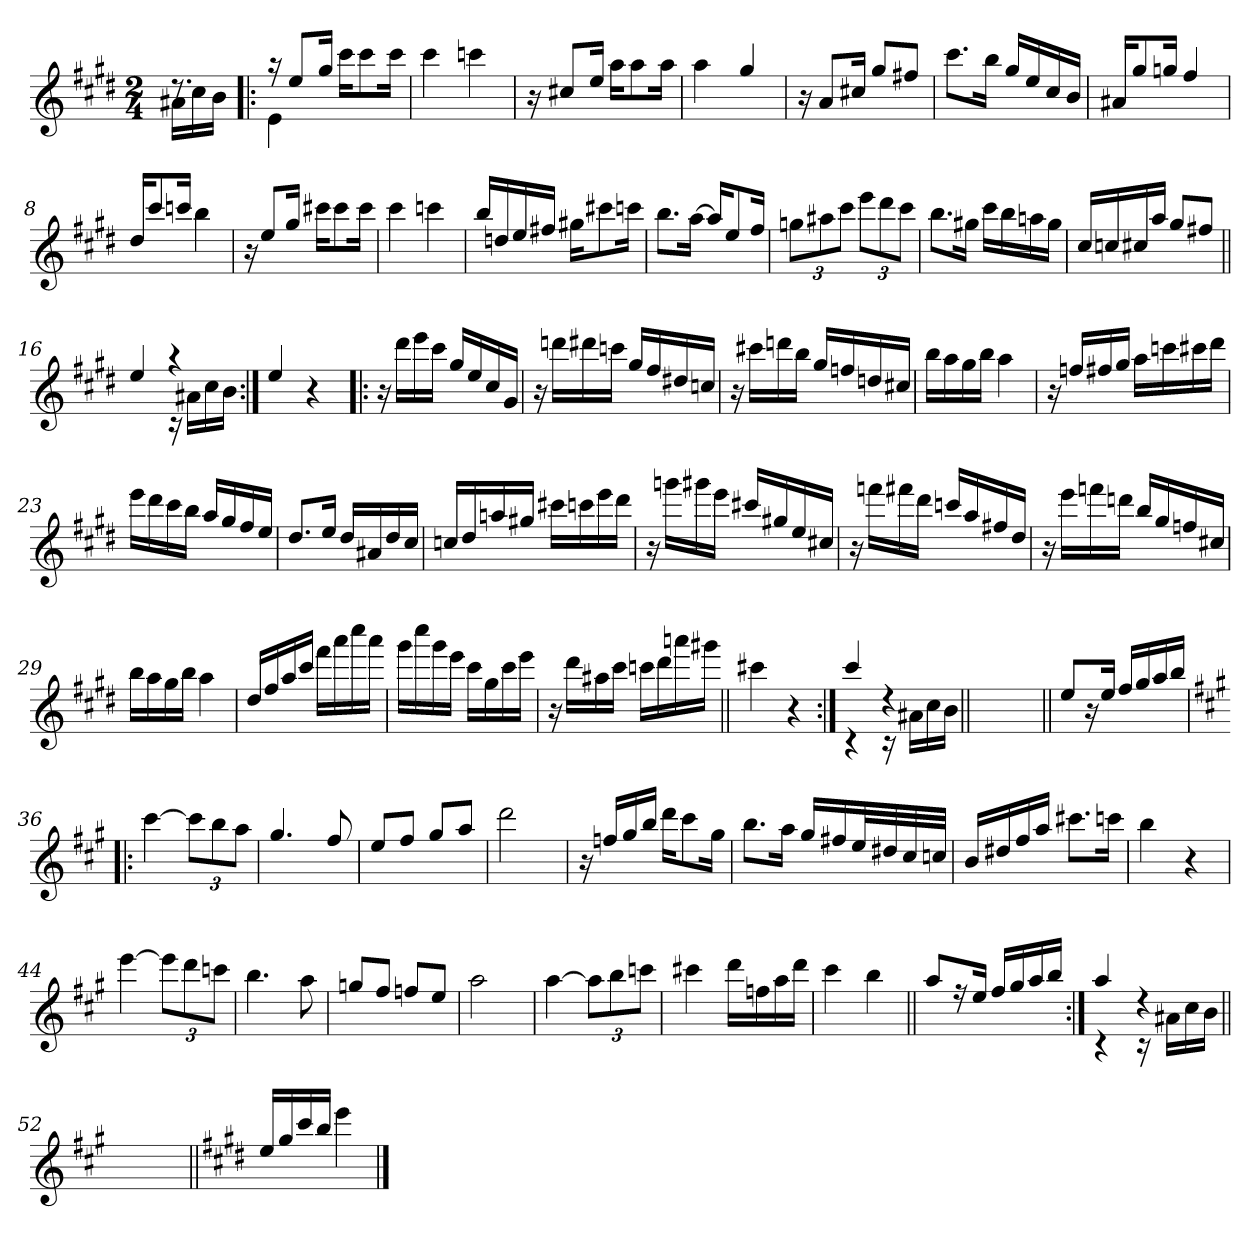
**kern
*part1
*staff1
*I'Cl
*clefG2
*ITrd1c2
*k[f#c#]
*D:
*M2/4
=
*^
8.rdd	16g#X\LL
.	16b\
.	16a\JJ
=1!|:	=1!|:
16r	4d\
8dd/L	.
16ff#/Jk	.
16bb\KL	4ryy
8bb\	.
16bb\Jk	.
*v	*v
=2
4bb\
4bb-X\
=3
16r
8bn/L
16dd/Jk
16gg\KL
8gg\
16gg\Jk
=4
4gg\
4ff#/
!!LO:LB:g=z
=5
16r
8g/L
16bn/Jk
8ff#/L
8een/J
=6
8.bb\L
16aa\Jk
16ff#/LL
16dd/
16b/
16a/JJ
=7
16g#X/KL
8ff#/
16ffn/Jk
4ee/
=8
16cc#/KL
8bb/
16bb-X/Jk
4aa\
=9
16r
8dd/L
16ff#/Jk
16bbn\KL
8bb\
16bb\Jk
!!LO:LB:g=z
=10
4bb\
4bb-X\
=11
16aa/LL
16ccn/
16dd/
16een/JJ
16ff#X\KL
8bbn\
16bb-X\Jk
=12
8.aa\L
[16gg\Jk
16gg/KL]
8dd/
16ee/Jk
=13
12ffn\L
12gg#X\
12bb\J
12ddd\L
12ccc#\
12bb\J
!!LO:LB:g=z
=14
8.aa\L
16ff#X\Jk
16bb\LL
16aa\
16ggn\
16ff#\JJ
=15
16b/LL
16b-X/
16bn/
16gg/JJ
8ff#/L
8een/J
=16||
*^
4dd/	4ryy
4r	16rc
.	16g#X\LL
.	16b\
.	16a\JJ
*v	*v
=17:|!
4dd/
4r
!!LO:LB:g=z
=18!|:
16r
16ccc#\LL
16ddd\
16bb\JJ
16ff#/LL
16dd/
16b/
16f#/JJ
=19
16r
16cccn\LL
16ccc#X\
16bb-X\JJ
16ff#/LL
16ee/
16cc#X/
16b-X/JJ
=20
16r
16bbn\LL
16cccn\
16aa\JJ
16ff#/LL
16ee-X/
16ccn/
16bn/JJ
=21
16aa\LL
16gg\
16ff#\
16aa\JJ
4gg\
!!LO:LB:g=z
=22
16r
16ee-X/LL
16een/
16ff#/JJ
16gg\LL
16bb-X\
16bbn\
16ccc#\JJ
=23
16ddd\LL
16ccc#\
16bb\
16aa\JJ
16gg/LL
16ff#/
16ee/
16dd/JJ
=24
8.cc#/L
16dd/Jk
16cc#/LL
16g#X/
16cc#/
16b/JJ
=25
16b-X/LL
16cc#/
16ggn/
16ff#X/JJ
16bbn\LL
16bb-X\
16ddd\
16ccc#\JJ
!!LO:LB:g=z
=26
16r
16fffn\LL
16fff#X\
16ddd\JJ
16bbn/LL
16ff#X/
16dd/
16bn/JJ
=27
16r
16eee-X\LL
16eeen\
16ccc#\JJ
16bb-X/LL
16gg/
16een/
16cc#/JJ
=28
16r
16ddd\LL
16eee-X\
16cccn\JJ
16aa/LL
16ff#/
16ee-X/
16bn/JJ
=29
16aa\LL
16gg\
16ff#\
16aa\JJ
4gg\
=30
16cc#/LL
16ee/
16gg/
16bb/JJ
16eee\LL
16ggg\
16bbb\
16ggg\JJ
!!LO:LB:g=z
=31
16fff#\LL
16bbb\
16fff#\
16ddd\JJ
16bb\LL
16ff#\
16bb\
16ddd\JJ
=32
16r
16ccc#\LL
16gg#X\
16bb\JJ
16bb-X\LL
16ccc#\
16gggn\
16fff#X\JJ
=33||
4bbn\
4r
=34:|!
*^
4bb/	4rc
4rdd	16rc
.	16g#X\LL
.	16b\
.	16a\JJ
*v	*v
=34X341||
2ryy
!!LO:PB:g=z
=35||
8dd/L
16r
16dd/Jk
16ee/LL
16ff#/
16gg/
16aa/JJ
=36!|:
*k[f#]
*G:
[4bb\
12bb\L]
12aa\
12gg\J
=37
4.ff#/
8ee/
=38
8dd/L
8ee/J
8ff#/L
8gg/J
=39
2ccc\
!!LO:LB:g=z
=40
16r
16ee-X/LL
16ff#/
16aa/JJ
16ccc\KL
8bb\
16ff#\Jk
=41
8.aa\L
16gg\Jk
16ff#/LL
16een/
32dd/L
32cc#X/
32b/
32b-X/JJJ
=42
16a/LL
16cc#X/
16ee/
16gg/JJ
8.bbn\L
16bb-X\Jk
=43
4aa\
4r
=44
[4ddd\
12ddd\L]
12ccc\
12bb-X\J
!!LO:LB:g=z
=45
4.aa\
8gg\
=46
8ffn/L
8ee/J
8ee-X/L
8dd/J
=47
2gg\
=48
[4gg\
12gg\L]
12aa\
12bb-X\J
=49
4bbn\
16ccc\LL
16ee-X\
16gg\
16ccc\JJ
!!LO:LB:g=z
=50
4bb\
4aa\
=51||
8gg/L
16r
16dd/Jk
16ee/LL
16ff#/
16gg/
16aa/JJ
=52:|!
*^
4gg/	4rc
4rdd	16rc
.	16g#X\LL
.	16b\
.	16a\JJ
*v	*v
=52X522||
2ryy
=53||
*k[f#c#]
*D:
16dd/LL
16ff#/
16bb/
16aa/JJ
4ddd\
==
*-
